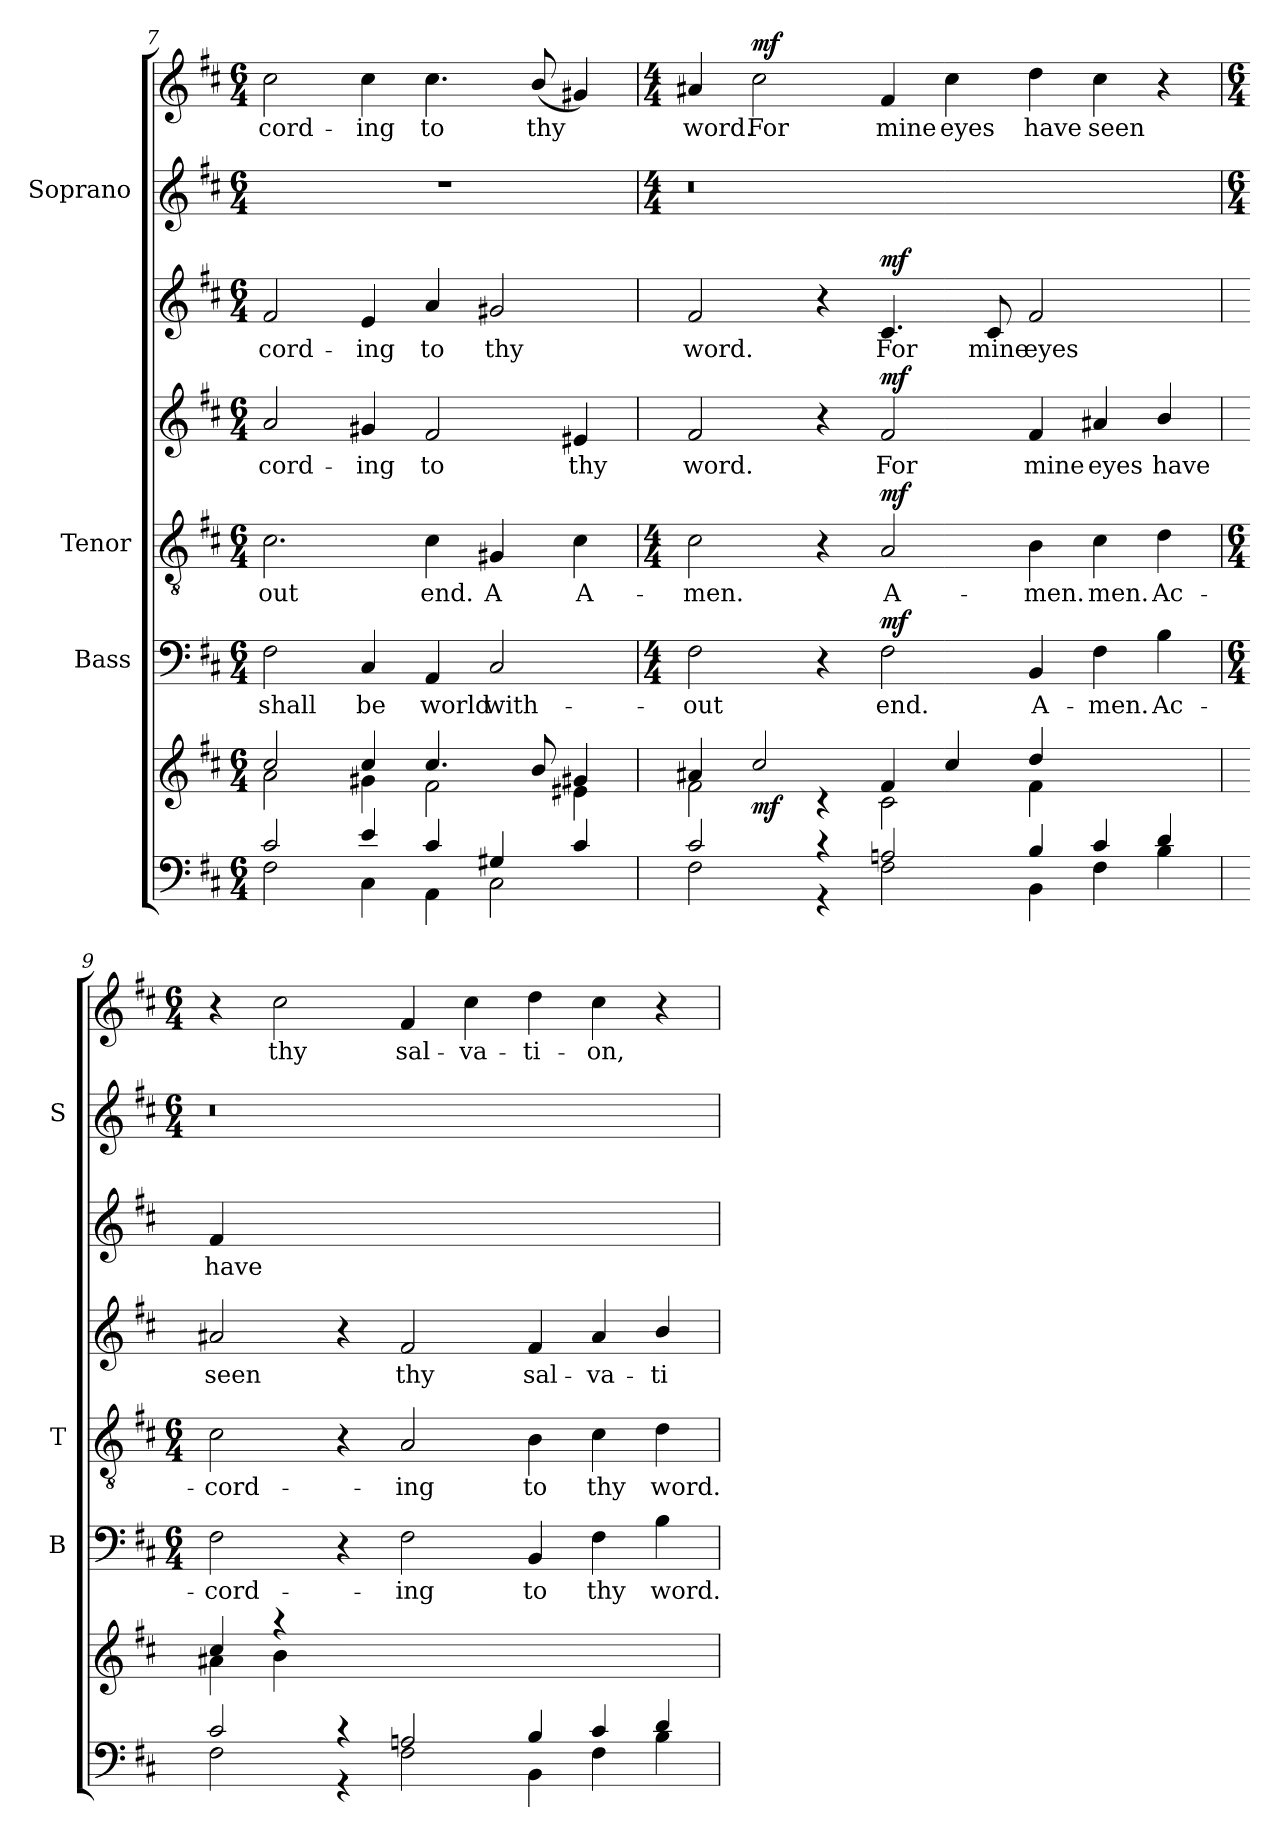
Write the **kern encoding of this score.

**kern	**kern	**dynam	**kern	**text	**dynam	**kern	**text	**dynam	**kern	**text	**dynam	**kern	**text	**dynam	**kern	**kern	**text	**dynam
*part7	*part6	*part6	*part5	*part5	*part5	*part4	*part4	*part4	*part3	*part3	*part3	*part2	*part2	*part2	*part1	*part1	*part1	*part1
*staff8	*staff7	*staff7	*staff6	*staff6	*staff6	*staff5	*staff5	*staff5	*staff4	*staff4	*staff4	*staff3	*staff3	*staff3	*staff2	*staff1	*staff1	*staff1/2
*	*	*	*I"Bass	*	*	*I"Tenor	*	*	*	*	*	*	*	*	*I"Soprano	*	*	*
*	*	*	*I'B	*	*	*I'T	*	*	*	*	*	*	*	*	*I'S	*	*	*
*clefF4	*clefG2	*	*clefF4	*	*	*clefGv2	*	*	*clefG2	*	*	*clefG2	*	*	*clefG2	*clefG2	*	*
*k[f#c#]	*k[f#c#]	*	*k[f#c#]	*	*	*k[f#c#]	*	*	*k[f#c#]	*	*	*k[f#c#]	*	*	*k[f#c#]	*k[f#c#]	*	*
*D:	*D:	*	*D:	*	*	*D:	*	*	*D:	*	*	*D:	*	*	*D:	*D:	*	*
*M6/4	*M6/4	*	*M6/4	*	*	*M6/4	*	*	*M6/4	*	*	*M6/4	*	*	*M6/4	*M6/4	*	*
=7	=7	=7	=7	=7	=7	=7	=7	=7	=7	=7	=7	=7	=7	=7	=7	=7	=7	=7
*^	*^	*	*	*	*	*	*	*	*	*	*	*	*	*	*	*	*	*
!	!	!	!	!	!	!LO:LY:b	!	!	!LO:LY:b	!	!	!LO:LY:b	!	!	!LO:LY:b	!	!	!	!LO:LY:b	!
2c#/	2F#\	2cc#/	2a\	.	2F#\	shall	.	2.c#\	-out	.	2a/	-cord-	.	2f#/	-cord-	.	1.r	2cc#\	-cord-	.
!	!	!	!	!	!	!LO:LY:b	!	!	!	!	!	!LO:LY:b	!	!	!LO:LY:b	!	!	!	!LO:LY:b	!
4e/	4C#\	4cc#/	4g#X\	.	4C#/	be	.	.	.	.	4g#X/	-ing	.	4e/	-ing	.	.	4cc#\	-ing	.
!	!	!	!	!	!	!LO:LY:b	!	!	!LO:LY:b	!	!	!LO:LY:b	!	!	!LO:LY:b	!	!	!	!LO:LY:b	!
4c#/	4AA\	4.cc#/	2f#\	.	4AA/	world	.	4c#\	end.	.	2f#/	to	.	4a/	to	.	.	4.cc#\	to	.
!	!	!	!	!	!	!LO:LY:b	!	!	!LO:LY:b	!	!	!	!	!	!LO:LY:b	!	!	!	!	!
4G#X/	2C#\	.	.	.	2C#/	with-	.	4G#X/	A­	.	.	.	.	2g#X/	thy	.	.	.	.	.
!	!	!	!	!	!	!	!	!	!	!	!	!	!	!	!	!	!	!	!LO:LY:b	!
.	.	8b/	.	.	.	.	.	.	.	.	.	.	.	.	.	.	.	(<8b/	thy	.
!	!	!	!	!	!	!	!	!	!LO:LY:b	!	!	!LO:LY:b	!	!	!	!	!	!	!	!
4c#/	.	4g#X/	4e#X\	.	.	.	.	4c#\	A-	.	4e#X/	thy	.	.	.	.	.	4g#X/)	.	.
=8	=8	=8	=8	=8	=8	=8	=8	=8	=8	=8	=8	=8	=8	=8	=8	=8	=8	=8	=8	=8
*	*	*	*	*	*M4/4	*	*	*M4/4	*	*	*	*	*	*	*	*	*M4/4	*M4/4	*	*
!	!	!	!	!	!	!LO:LY:b	!	!	!LO:LY:b	!	!	!LO:LY:b	!	!	!LO:LY:b	!	!	!	!LO:LY:b	!
2c#/	2F#\	4a#X/	2f#\	.	2F#\	-out	.	2c#\	-men.	.	2f#/	word.	.	2f#/	word.	.	0r	4a#X/	word.	.
!	!	!	!	!LO:DY:b	!	!	!	!	!	!	!	!	!	!	!	!	!	!	!LO:LY:b	!LO:DY:b
.	.	2cc#/	.	mf	.	.	.	.	.	.	.	.	.	.	.	.	.	2cc#\	For	mf
4r	4r	.	4rc	.	4r	.	.	4r	.	.	4r	.	.	4r	.	.	.	.	.	.
!	!	!	!	!	!	!LO:LY:b	!LO:DY:b	!	!LO:LY:b	!LO:DY:b	!	!LO:LY:b	!LO:DY:b	!	!LO:LY:b	!LO:DY:b	!	!	!LO:LY:b	!
2An/	2F#\	4f#/	2c#\	.	2F#\	end.	mf	2A/	A-	mf	2f#/	For	mf	4.c#/	For	mf	.	4f#/	mine	.
!	!	!	!	!	!	!	!	!	!	!	!	!	!	!	!	!	!	!	!LO:LY:b	!
.	.	4cc#/	.	.	.	.	.	.	.	.	.	.	.	.	.	.	.	4cc#\	eyes	.
!	!	!	!	!	!	!	!	!	!	!	!	!	!	!	!LO:LY:b	!	!	!	!	!
.	.	.	.	.	.	.	.	.	.	.	.	.	.	8c#/	mine	.	.	.	.	.
!	!	!	!	!	!	!LO:LY:b	!	!	!LO:LY:b	!	!	!LO:LY:b	!	!	!LO:LY:b	!	!	!	!LO:LY:b	!
4B/	4BB\	4dd/	4f#\	.	4BB/	A-	.	4B\	-men.	.	4f#/	mine	.	2f#/	eyes	.	.	4dd\	have	.
!	!	!	!	!	!	!LO:LY:b	!	!	!LO:LY:b	!	!	!LO:LY:b	!	!	!	!	!	!	!LO:LY:b	!
4c#/	4F#\	2ryy	2ryy	.	4F#\	-men.	.	4c#\	men.	.	4a#X/	eyes	.	.	.	.	.	4cc#\	seen	.
!	!	!	!	!	!	!LO:LY:b	!	!	!LO:LY:b	!	!	!LO:LY:b	!	!	!	!	!	!	!	!
4d/	4B\	.	.	.	4B\	Ac-	.	4d\	Ac-	.	4b/	have	.	4ryy	.	.	.	4r	.	.
=9	=9	=9	=9	=9	=9	=9	=9	=9	=9	=9	=9	=9	=9	=9	=9	=9	=9	=9	=9	=9
*	*	*	*	*	*M6/4	*	*	*M6/4	*	*	*	*	*	*	*	*	*M6/4	*M6/4	*	*
!	!	!	!	!	!	!LO:LY:b	!	!	!LO:LY:b	!	!	!LO:LY:b	!	!	!LO:LY:b	!	!	!	!	!
2c#/	2F#\	4cc#/	4a#X\	.	2F#\	-cord-	.	2c#\	-cord-	.	2a#X/	seen	.	4f#/	have	.	0r	4r	.	.
!	!	!	!	!	!	!	!	!	!	!	!	!	!	!	!	!	!	!	!LO:LY:b	!
.	.	4raa	4b\	.	.	.	.	.	.	.	.	.	.	1..ryy	.	.	.	2cc#\	thy	.
4r	4r	1.ryy	1.ryy	.	4r	.	.	4r	.	.	4r	.	.	.	.	.	.	.	.	.
!	!	!	!	!	!	!LO:LY:b	!	!	!LO:LY:b	!	!	!LO:LY:b	!	!	!	!	!	!	!LO:LY:b	!
2Ani/	2F#\	.	.	.	2F#\	-ing	.	2A/	-ing	.	2f#/	thy	.	.	.	.	.	4f#/	sal-	.
!	!	!	!	!	!	!	!	!	!	!	!	!	!	!	!	!	!	!	!LO:LY:b	!
.	.	.	.	.	.	.	.	.	.	.	.	.	.	.	.	.	.	4cc#\	-va-	.
!	!	!	!	!	!	!LO:LY:b	!	!	!LO:LY:b	!	!	!LO:LY:b	!	!	!	!	!	!	!LO:LY:b	!
4B/	4BB\	.	.	.	4BB/	to	.	4B\	to	.	4f#/	sal-	.	.	.	.	.	4dd\	-ti-	.
!	!	!	!	!	!	!LO:LY:b	!	!	!LO:LY:b	!	!	!LO:LY:b	!	!	!	!	!	!	!LO:LY:b	!
4c#/	4F#\	.	.	.	4F#\	thy	.	4c#\	thy	.	4a#/	-va-	.	.	.	.	.	4cc#\	-on,	.
!	!	!	!	!	!	!LO:LY:b	!	!	!LO:LY:b	!	!	!LO:LY:b	!	!	!	!	!	!	!	!
4d/	4B\	.	.	.	4B\	word.	.	4d\	word.	.	4b/	-ti-	.	.	.	.	.	4r	.	.
*v	*v	*	*	*	*	*	*	*	*	*	*	*	*	*	*	*	*	*	*	*
*	*v	*v	*	*	*	*	*	*	*	*	*	*	*	*	*	*	*	*	*
=	=	=	=	=	=	=	=	=	=	=	=	=	=	=	=	=	=	=
*-	*-	*-	*-	*-	*-	*-	*-	*-	*-	*-	*-	*-	*-	*-	*-	*-	*-	*-
